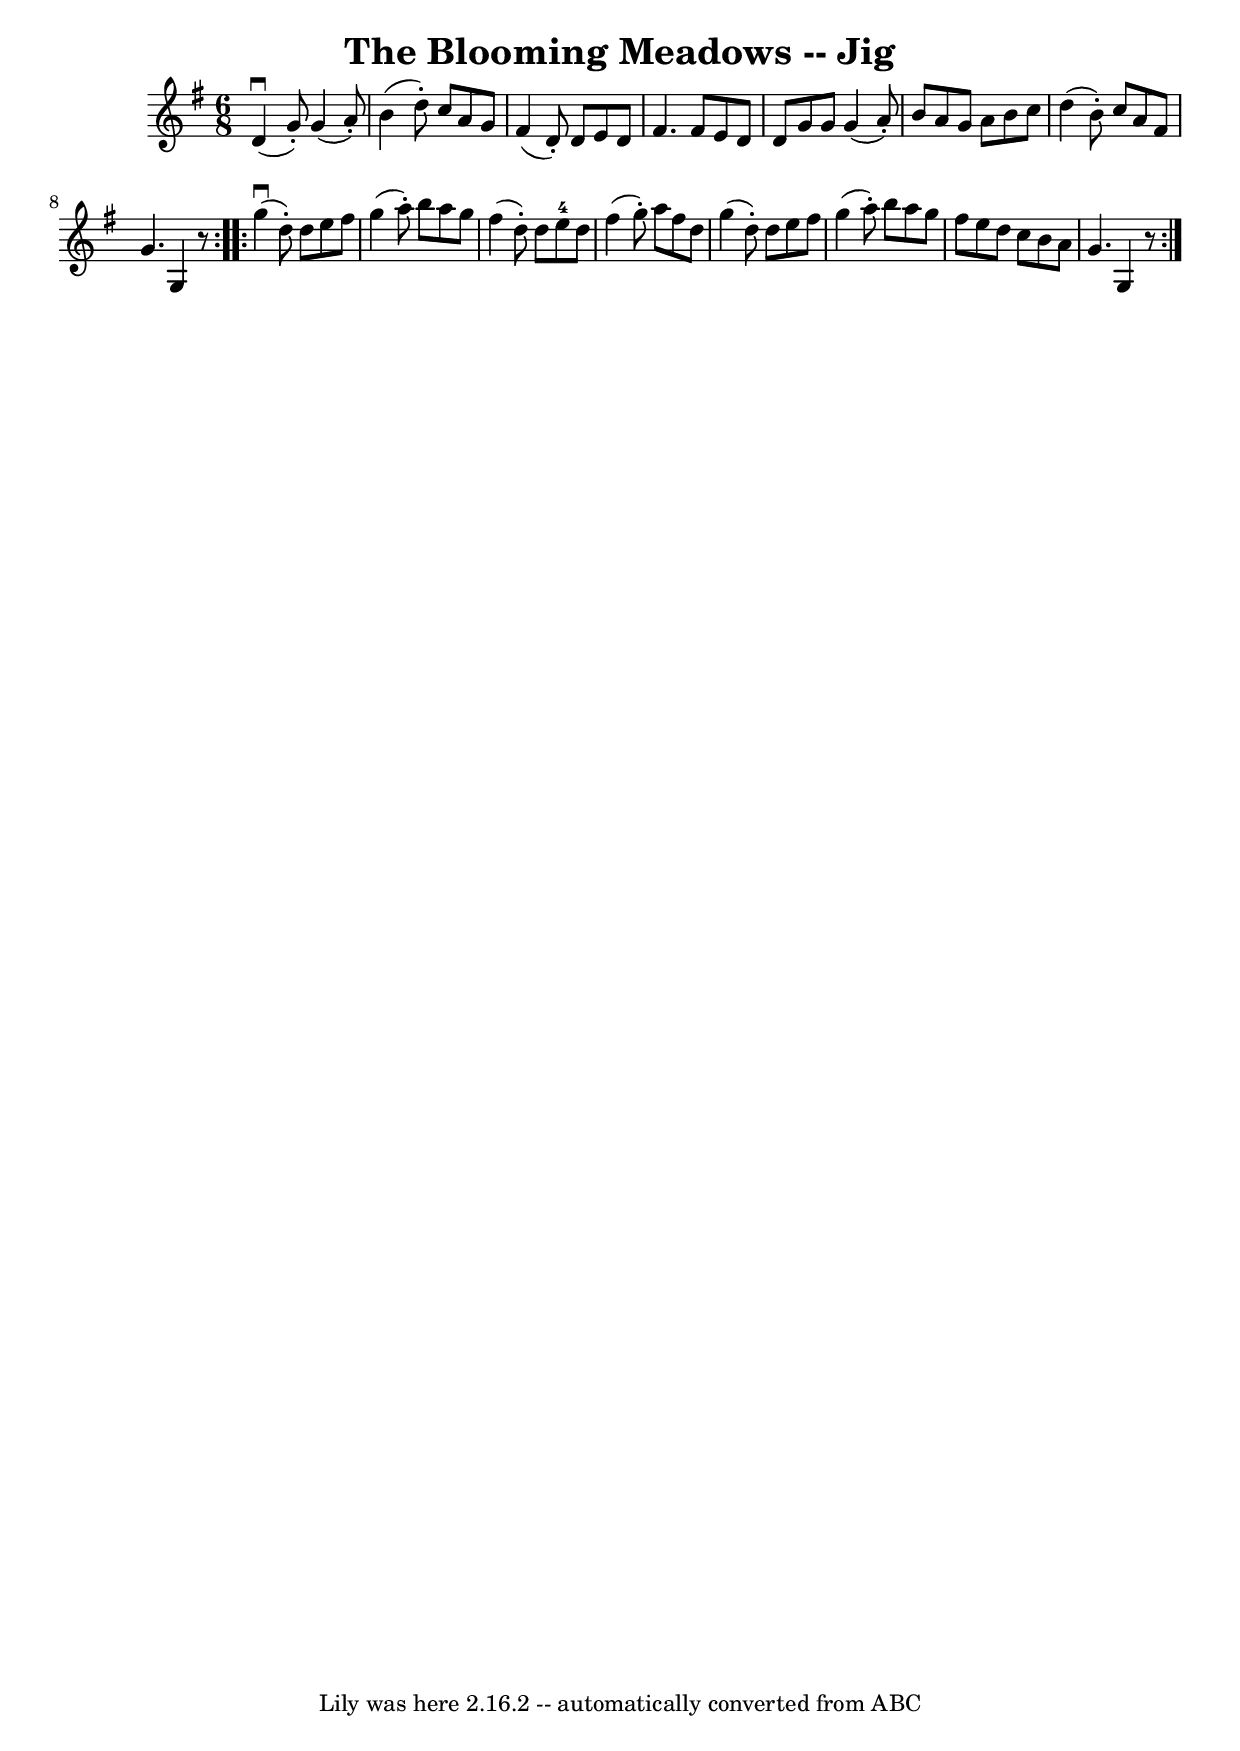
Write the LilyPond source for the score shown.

\version "2.16.2"
\include "Mammoth.ily"
\header {
  %% book = "Ryan's Mammoth Collection"
  crossRefNumber = "1"
  footnotes = "\\\\85 438"
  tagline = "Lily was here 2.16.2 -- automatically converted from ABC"
  title = "The Blooming Meadows -- Jig"

}
voicedefault =  {



  \repeat volta 2 {

    \time 6/8 
    \key g \major
    d'4^\downbow(g'8 -.) g'4 (a'8 -.)   
    |
    b'4 (d''8 -.) c''8 a'8 g'8    |
    fis'4 (d'8 
    -.) d'8 e'8 d'8    |
    fis'4. fis'8 e'8 d'8    
    |
    d'8 g'8 g'8 g'4 (a'8 -.)   |
    b'8 a'8    
    g'8 a'8 b'8 c''8    |
    d''4 (b'8 -.) c''8 a'8    
    fis'8    |
    g'4. g4    r8   
  }     
  \repeat volta 2 {
    g''4^\downbow(d''8 -.) d''8 e''8 fis''8    |
    g''4 (a''8 -. 
    -) b''8 a''8 g''8    |
    fis''4 (d''8 -.) d''8 e''8 
    -4 d''8    |
    fis''4 (g''8 -.) a''8 fis''8 d''8    
    |
    g''4 (d''8 -.) d''8 e''8 fis''8    |
    g''4 (
    a''8 -.) b''8 a''8 g''8    |
    fis''8 e''8 d''8 c''8 
    b'8 a'8    |
    g'4. g4    r8   
  }   

}

\score{
  <<

    \context Staff="default"
    {
      \voicedefault 
      
    }

  >>
  \layout {
    
  }
  \midi {
  }

}
